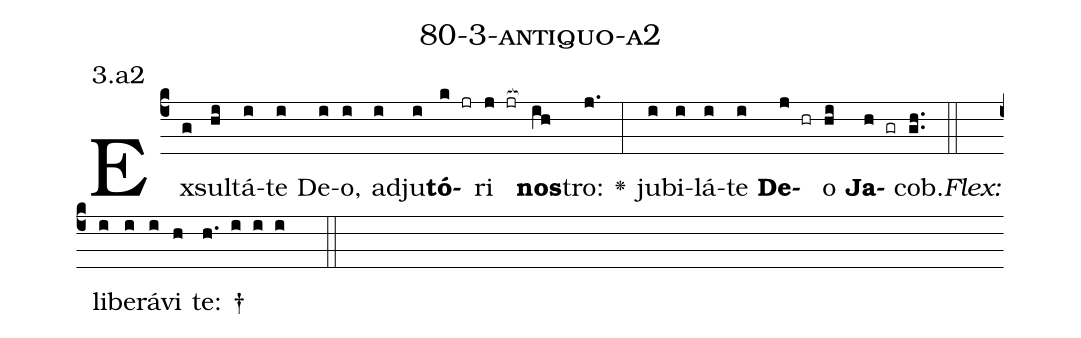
name: 80-3-antiquo-a2;
annotation: 3.a2;
%%
(c4)Ex(g)sul(hi)tá(i)te(i) De(i)o,(i) ad(i)ju(i)<b>tó</b>(k jr)ri(j jr[ocb:1{]) <b>nos</b>(ih[ocb:0}])tro:(j.) <v>\greheightstar</v>(:) ju(i)bi(i)lá(i)te(i) <b>De</b>(j hr)o(hi) <b>Ja</b>(h gr)cob.(gh..) (::)
<i>Flex:</i>()  li(i)be(i)rá(i)vi(h) te: †(h. i i i  ::)

%E(i) u(i) o(j) u(hi) a(h) e.(gh..) (::)
